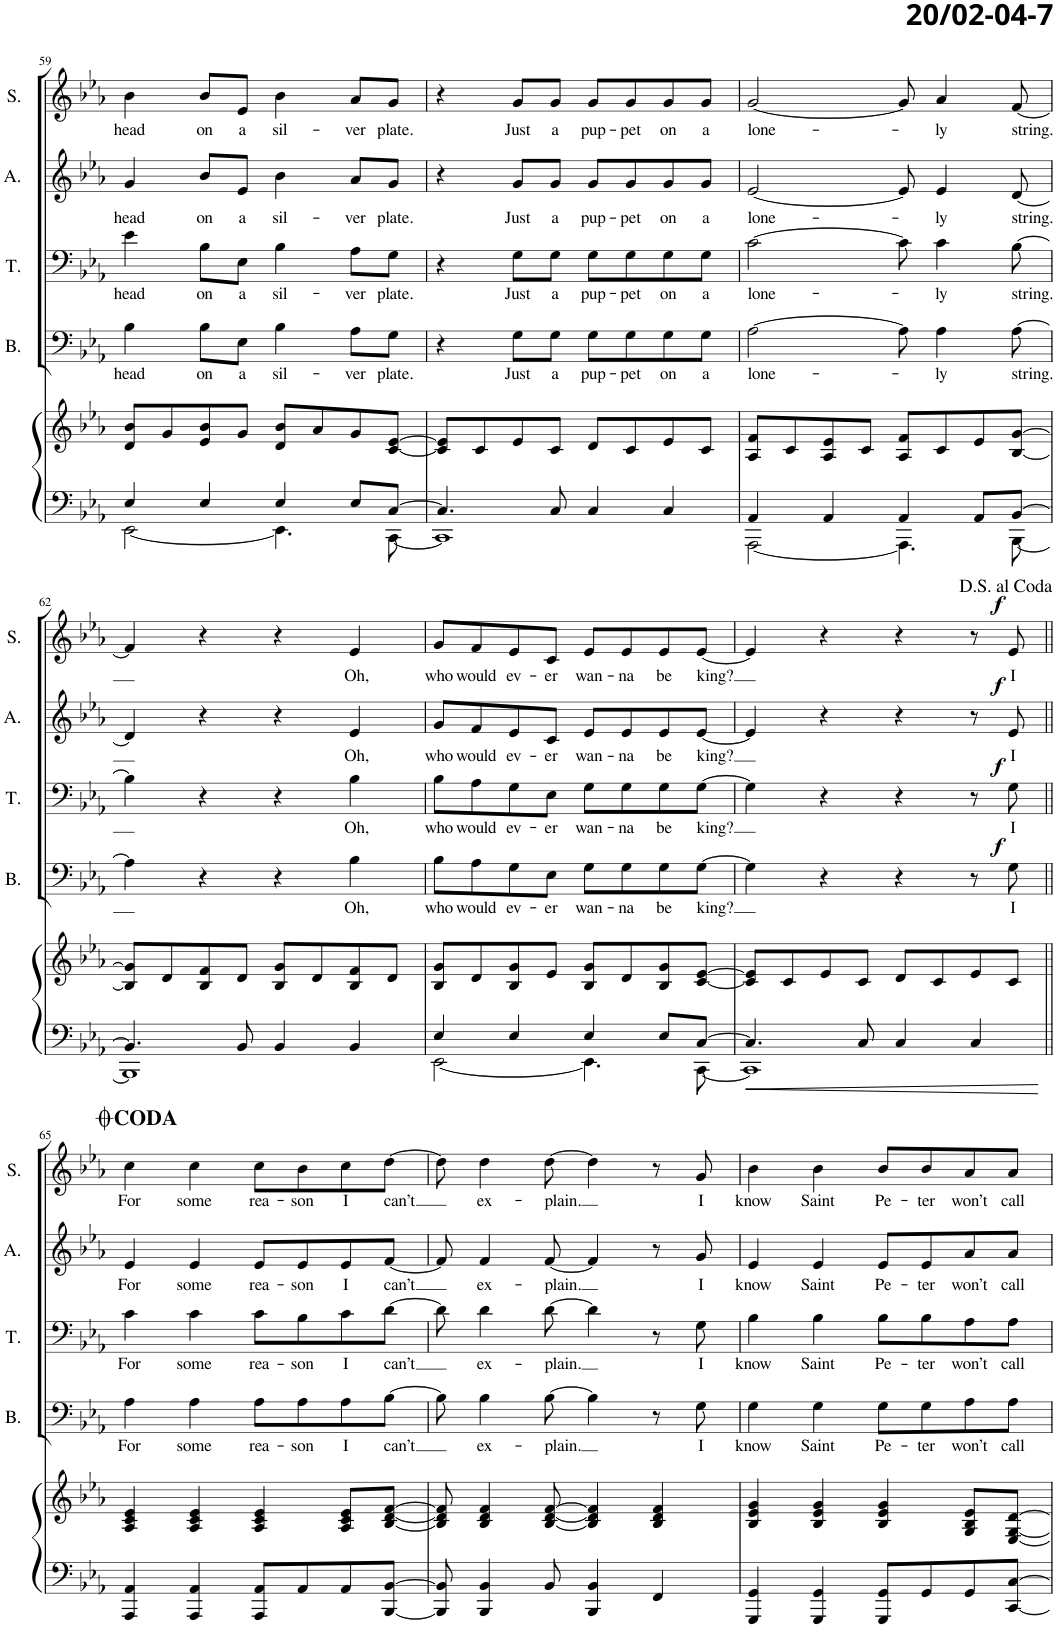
**kern	**kern	**kern	**text	**dynam	**kern	**text	**dynam	**kern	**text	**dynam	**kern	**text	**dynam
*part5	*part5	*part4	*part4	*part4	*part3	*part3	*part3	*part2	*part2	*part2	*part1	*part1	*part1
*staff6	*staff5	*staff4	*staff4	*staff4	*staff3	*staff3	*staff3	*staff2	*staff2	*staff2	*staff1	*staff1	*staff1
*I"Piano	*	*I"Bas	*	*	*I"Tenor	*	*	*I"Alt	*	*	*I"Sopraan	*	*
*I'Pno	*	*I'B.	*	*	*I'T.	*	*	*I'A.	*	*	*I'S.	*	*
!!LO:PB:g=z
*clefF4	*clefG2	*clefF4	*	*	*clefF4	*	*	*clefG2	*	*	*clefG2	*	*
*k[b-e-a-]	*k[b-e-a-]	*k[b-e-a-]	*	*	*k[b-e-a-]	*	*	*k[b-e-a-]	*	*	*k[b-e-a-]	*	*
*M4/4	*M4/4	*M4/4	*	*	*M4/4	*	*	*M4/4	*	*	*M4/4	*	*
=59	=59	=59	=59	=59	=59	=59	=59	=59	=59	=59	=59	=59	=59
*^	*	*	*	*	*	*	*	*	*	*	*	*	*
!	!	!	!	!LO:LY:b	!	!	!LO:LY:b	!	!	!LO:LY:b	!	!	!LO:LY:b	!
4E-/	[2EE-\	8d/ 8b-/L	4B-\	head	.	4e-\	head	.	4g/	head	.	4b-\	head	.
.	.	8g/	.	.	.	.	.	.	.	.	.	.	.	.
!	!	!	!	!LO:LY:b	!	!	!LO:LY:b	!	!	!LO:LY:b	!	!	!LO:LY:b	!
4E-/	.	8e-/ 8b-/	8B-\L	on	.	8B-\L	on	.	8b-/L	on	.	8b-/L	on	.
!	!	!	!	!LO:LY:b	!	!	!LO:LY:b	!	!	!LO:LY:b	!	!	!LO:LY:b	!
.	.	8g/J	8E-\J	a	.	8E-\J	a	.	8e-/J	a	.	8e-/J	a	.
!	!	!	!	!LO:LY:b	!	!	!LO:LY:b	!	!	!LO:LY:b	!	!	!LO:LY:b	!
4E-/	4.EE-\]	8d/ 8b-/L	4B-\	sil-	.	4B-\	sil-	.	4b-\	sil-	.	4b-\	sil-	.
.	.	8a-/	.	.	.	.	.	.	.	.	.	.	.	.
!	!	!	!	!LO:LY:b	!	!	!LO:LY:b	!	!	!LO:LY:b	!	!	!LO:LY:b	!
8E-/L	.	8g/	8A-\L	-ver	.	8A-\L	-ver	.	8a-/L	-ver	.	8a-/L	-ver	.
!	!	!	!	!LO:LY:b	!	!	!LO:LY:b	!	!	!LO:LY:b	!	!	!LO:LY:b	!
[8C/J	[8CC\	[8c/ [8e-/J	8G\J	plate.	.	8G\J	plate.	.	8g/J	plate.	.	8g/J	plate.	.
=60	=60	=60	=60	=60	=60	=60	=60	=60	=60	=60	=60	=60	=60	=60
4.C/]	1CC]	8c/] 8e-/]L	4r	.	.	4r	.	.	4r	.	.	4r	.	.
.	.	8c/	.	.	.	.	.	.	.	.	.	.	.	.
!	!	!	!	!LO:LY:b	!	!	!LO:LY:b	!	!	!LO:LY:b	!	!	!LO:LY:b	!
.	.	8e-/	8G\L	Just	.	8G\L	Just	.	8g/L	Just	.	8g/L	Just	.
!	!	!	!	!LO:LY:b	!	!	!LO:LY:b	!	!	!LO:LY:b	!	!	!LO:LY:b	!
8C/	.	8c/J	8G\J	a	.	8G\J	a	.	8g/J	a	.	8g/J	a	.
!	!	!	!	!LO:LY:b	!	!	!LO:LY:b	!	!	!LO:LY:b	!	!	!LO:LY:b	!
4C/	.	8d/L	8G\L	pup-	.	8G\L	pup-	.	8g/L	pup-	.	8g/L	pup-	.
!	!	!	!	!LO:LY:b	!	!	!LO:LY:b	!	!	!LO:LY:b	!	!	!LO:LY:b	!
.	.	8c/	8G\	-pet	.	8G\	-pet	.	8g/	-pet	.	8g/	-pet	.
!	!	!	!	!LO:LY:b	!	!	!LO:LY:b	!	!	!LO:LY:b	!	!	!LO:LY:b	!
4C/	.	8e-/	8G\	on	.	8G\	on	.	8g/	on	.	8g/	on	.
!	!	!	!	!LO:LY:b	!	!	!LO:LY:b	!	!	!LO:LY:b	!	!	!LO:LY:b	!
.	.	8c/J	8G\J	a	.	8G\J	a	.	8g/J	a	.	8g/J	a	.
=61	=61	=61	=61	=61	=61	=61	=61	=61	=61	=61	=61	=61	=61	=61
!	!	!	!	!LO:LY:b	!	!	!LO:LY:b	!	!	!LO:LY:b	!	!	!LO:LY:b	!
4AA-/	[2AAA-\	8A-/ 8f/L	[2A-\	lone-	.	[2c\	lone-	.	[2e-/	lone-	.	[2g/	lone-	.
.	.	8c/	.	.	.	.	.	.	.	.	.	.	.	.
4AA-/	.	8A-/ 8e-/	.	.	.	.	.	.	.	.	.	.	.	.
.	.	8c/J	.	.	.	.	.	.	.	.	.	.	.	.
4AA-/	4.AAA-\]	8A-/ 8f/L	8A-\]	.	.	8c\]	.	.	8e-/]	.	.	8g/]	.	.
!	!	!	!	!LO:LY:b	!	!	!LO:LY:b	!	!	!LO:LY:b	!	!	!LO:LY:b	!
.	.	8c/	4A-\	-ly	.	4c\	-ly	.	4e-/	-ly	.	4a-/	-ly	.
8AA-/L	.	8e-/	.	.	.	.	.	.	.	.	.	.	.	.
!	!	!	!	!LO:LY:b	!	!	!LO:LY:b	!	!	!LO:LY:b	!	!	!LO:LY:b	!
[8BB-/J	[8BBB-\	[8B-/ [8g/J	[8A-\	string.	.	[8B-\	string.	.	[8d/	string.	.	[8f/	string.	.
!!LO:LB:g=z
=62	=62	=62	=62	=62	=62	=62	=62	=62	=62	=62	=62	=62	=62	=62
4.BB-/]	1BBB-]	8B-/] 8g/]L	4A-\]	.	.	4B-\]	.	.	4d/]	.	.	4f/]	.	.
.	.	8d/	.	.	.	.	.	.	.	.	.	.	.	.
.	.	8B-/ 8f/	4r	.	.	4r	.	.	4r	.	.	4r	.	.
8BB-/	.	8d/J	.	.	.	.	.	.	.	.	.	.	.	.
4BB-/	.	8B-/ 8g/L	4r	.	.	4r	.	.	4r	.	.	4r	.	.
.	.	8d/	.	.	.	.	.	.	.	.	.	.	.	.
!	!	!	!	!LO:LY:b	!	!	!LO:LY:b	!	!	!LO:LY:b	!	!	!LO:LY:b	!
4BB-/	.	8B-/ 8f/	4B-\	Oh,	.	4B-\	Oh,	.	4e-/	Oh,	.	4e-/	Oh,	.
.	.	8d/J	.	.	.	.	.	.	.	.	.	.	.	.
=63	=63	=63	=63	=63	=63	=63	=63	=63	=63	=63	=63	=63	=63	=63
!	!	!	!	!LO:LY:b	!	!	!LO:LY:b	!	!	!LO:LY:b	!	!	!LO:LY:b	!
4E-/	[2EE-\	8B-/ 8g/L	8B-\L	who	.	8B-\L	who	.	8g/L	who	.	8g/L	who	.
!	!	!	!	!LO:LY:b	!	!	!LO:LY:b	!	!	!LO:LY:b	!	!	!LO:LY:b	!
.	.	8d/	8A-\	would	.	8A-\	would	.	8f/	would	.	8f/	would	.
!	!	!	!	!LO:LY:b	!	!	!LO:LY:b	!	!	!LO:LY:b	!	!	!LO:LY:b	!
4E-/	.	8B-/ 8g/	8G\	ev-	.	8G\	ev-	.	8e-/	ev-	.	8e-/	ev-	.
!	!	!	!	!LO:LY:b	!	!	!LO:LY:b	!	!	!LO:LY:b	!	!	!LO:LY:b	!
.	.	8e-/J	8E-\J	-er	.	8E-\J	-er	.	8c/J	-er	.	8c/J	-er	.
!	!	!	!	!LO:LY:b	!	!	!LO:LY:b	!	!	!LO:LY:b	!	!	!LO:LY:b	!
4E-/	4.EE-\]	8B-/ 8g/L	8G\L	wan-	.	8G\L	wan-	.	8e-/L	wan-	.	8e-/L	wan-	.
!	!	!	!	!LO:LY:b	!	!	!LO:LY:b	!	!	!LO:LY:b	!	!	!LO:LY:b	!
.	.	8d/	8G\	-na	.	8G\	-na	.	8e-/	-na	.	8e-/	-na	.
!	!	!	!	!LO:LY:b	!	!	!LO:LY:b	!	!	!LO:LY:b	!	!	!LO:LY:b	!
8E-/L	.	8B-/ 8g/	8G\	be	.	8G\	be	.	8e-/	be	.	8e-/	be	.
!	!	!	!	!LO:LY:b	!	!	!LO:LY:b	!	!	!LO:LY:b	!	!	!LO:LY:b	!
[8C/J	[8CC\	[8c/ [8e-/J	[8G\J	king?	.	[8G\J	king?	.	[8e-/J	king?	.	[8e-/J	king?	.
=64	=64	=64	=64	=64	=64	=64	=64	=64	=64	=64	=64	=64	=64	=64
4.C/]	1CC]	8c/] 8e-/]L	4G\]	.	.	4G\]	.	.	4e-/]	.	.	4e-/]	.	.
.	.	8c/	.	.	.	.	.	.	.	.	.	.	.	.
.	.	8e-/	4r	.	.	4r	.	.	4r	.	.	4r	.	.
8C/	.	8c/J	.	.	.	.	.	.	.	.	.	.	.	.
4C/	.	8d/L	4r	.	.	4r	.	.	4r	.	.	4r	.	.
.	.	8c/	.	.	.	.	.	.	.	.	.	.	.	.
4C/	.	8e-/	8r	.	.	8r	.	.	8r	.	.	8r	.	.
!	!	!	!	!LO:LY:b	!LO:DY:a	!	!LO:LY:b	!LO:DY:a	!	!LO:LY:b	!LO:DY:a	!	!LO:LY:b	!LO:DY:a
.	.	8c/J	8G\	I	f	8G\	I	f	8e-/	I	f	8e-/	I	f
*v	*v	*	*	*	*	*	*	*	*	*	*	*	*	*
!!LO:LB:g=z
=65||	=65||	=65||	=65||	=65||	=65||	=65||	=65||	=65||	=65||	=65||	=65||	=65||	=65||
!	!	!	!LO:LY:b	!	!	!LO:LY:b	!	!	!LO:LY:b	!	!	!LO:LY:b	!
4AAA-/ 4AA-/	4A-/ 4c/ 4e-/	4A-\	For	.	4c\	For	.	4e-/	For	.	4cc\	For	.
!	!	!	!LO:LY:b	!	!	!LO:LY:b	!	!	!LO:LY:b	!	!	!LO:LY:b	!
4AAA-/ 4AA-/	4A-/ 4c/ 4e-/	4A-\	some	.	4c\	some	.	4e-/	some	.	4cc\	some	.
!	!	!	!LO:LY:b	!	!	!LO:LY:b	!	!	!LO:LY:b	!	!	!LO:LY:b	!
8AAA-/ 8AA-/L	4A-/ 4c/ 4e-/	8A-\L	rea-	.	8c\L	rea-	.	8e-/L	rea-	.	8cc\L	rea-	.
!	!	!	!LO:LY:b	!	!	!LO:LY:b	!	!	!LO:LY:b	!	!	!LO:LY:b	!
8AA-/	.	8A-\	-son	.	8B-\	-son	.	8e-/	-son	.	8b-\	-son	.
!	!	!	!LO:LY:b	!	!	!LO:LY:b	!	!	!LO:LY:b	!	!	!LO:LY:b	!
8AA-/	8A-/ 8c/ 8e-/L	8A-\	I	.	8c\	I	.	8e-/	I	.	8cc\	I	.
!	!	!	!LO:LY:b	!	!	!LO:LY:b	!	!	!LO:LY:b	!	!	!LO:LY:b	!
[8BBB-/ [8BB-/J	[8B-/ [8d/ [8f/J	[8B-\J	can’t	.	[8d\J	can’t	.	[8f/J	can’t	.	[8dd\J	can’t	.
=66	=66	=66	=66	=66	=66	=66	=66	=66	=66	=66	=66	=66	=66
8BBB-/] 8BB-/]	8B-/] 8d/] 8f/]	8B-\]	.	.	8d\]	.	.	8f/]	.	.	8dd\]	.	.
!	!	!	!LO:LY:b	!	!	!LO:LY:b	!	!	!LO:LY:b	!	!	!LO:LY:b	!
4BBB-/ 4BB-/	4B-/ 4d/ 4f/	4B-\	ex-	.	4d\	ex-	.	4f/	ex-	.	4dd\	ex-	.
!	!	!	!LO:LY:b	!	!	!LO:LY:b	!	!	!LO:LY:b	!	!	!LO:LY:b	!
8BB-/	[8B-/ [8d/ [8f/	[8B-\	-plain.	.	[8d\	-plain.	.	[8f/	-plain.	.	[8dd\	-plain.	.
4BBB-/ 4BB-/	4B-/] 4d/] 4f/]	4B-\]	.	.	4d\]	.	.	4f/]	.	.	4dd\]	.	.
4FF/	4B-/ 4d/ 4f/	8r	.	.	8r	.	.	8r	.	.	8r	.	.
!	!	!	!LO:LY:b	!	!	!LO:LY:b	!	!	!LO:LY:b	!	!	!LO:LY:b	!
.	.	8G\	I	.	8G\	I	.	8g/	I	.	8g/	I	.
=67	=67	=67	=67	=67	=67	=67	=67	=67	=67	=67	=67	=67	=67
!	!	!	!LO:LY:b	!	!	!LO:LY:b	!	!	!LO:LY:b	!	!	!LO:LY:b	!
4GGG/ 4GG/	4B-/ 4e-/ 4g/	4G\	know	.	4B-\	know	.	4e-/	know	.	4b-\	know	.
!	!	!	!LO:LY:b	!	!	!LO:LY:b	!	!	!LO:LY:b	!	!	!LO:LY:b	!
4GGG/ 4GG/	4B-/ 4e-/ 4g/	4G\	Saint	.	4B-\	Saint	.	4e-/	Saint	.	4b-\	Saint	.
!	!	!	!LO:LY:b	!	!	!LO:LY:b	!	!	!LO:LY:b	!	!	!LO:LY:b	!
8GGG/ 8GG/L	4B-/ 4e-/ 4g/	8G\L	Pe-	.	8B-\L	Pe-	.	8e-/L	Pe-	.	8b-/L	Pe-	.
!	!	!	!LO:LY:b	!	!	!LO:LY:b	!	!	!LO:LY:b	!	!	!LO:LY:b	!
8GG/	.	8G\	-ter	.	8B-\	-ter	.	8e-/	-ter	.	8b-/	-ter	.
!	!	!	!LO:LY:b	!	!	!LO:LY:b	!	!	!LO:LY:b	!	!	!LO:LY:b	!
8GG/	8G/ 8B-/ 8e-/L	8A-\	won’t	.	8A-\	won’t	.	8a-/	won’t	.	8a-/	won’t	.
!	!	!	!LO:LY:b	!	!	!LO:LY:b	!	!	!LO:LY:b	!	!	!LO:LY:b	!
[8CC/ [8C/J	[8E-/ [8G/ [8d/J	8A-\J	call	.	8A-\J	call	.	8a-/J	call	.	8a-/J	call	.
=	=	=	=	=	=	=	=	=	=	=	=	=	=
*-	*-	*-	*-	*-	*-	*-	*-	*-	*-	*-	*-	*-	*-
